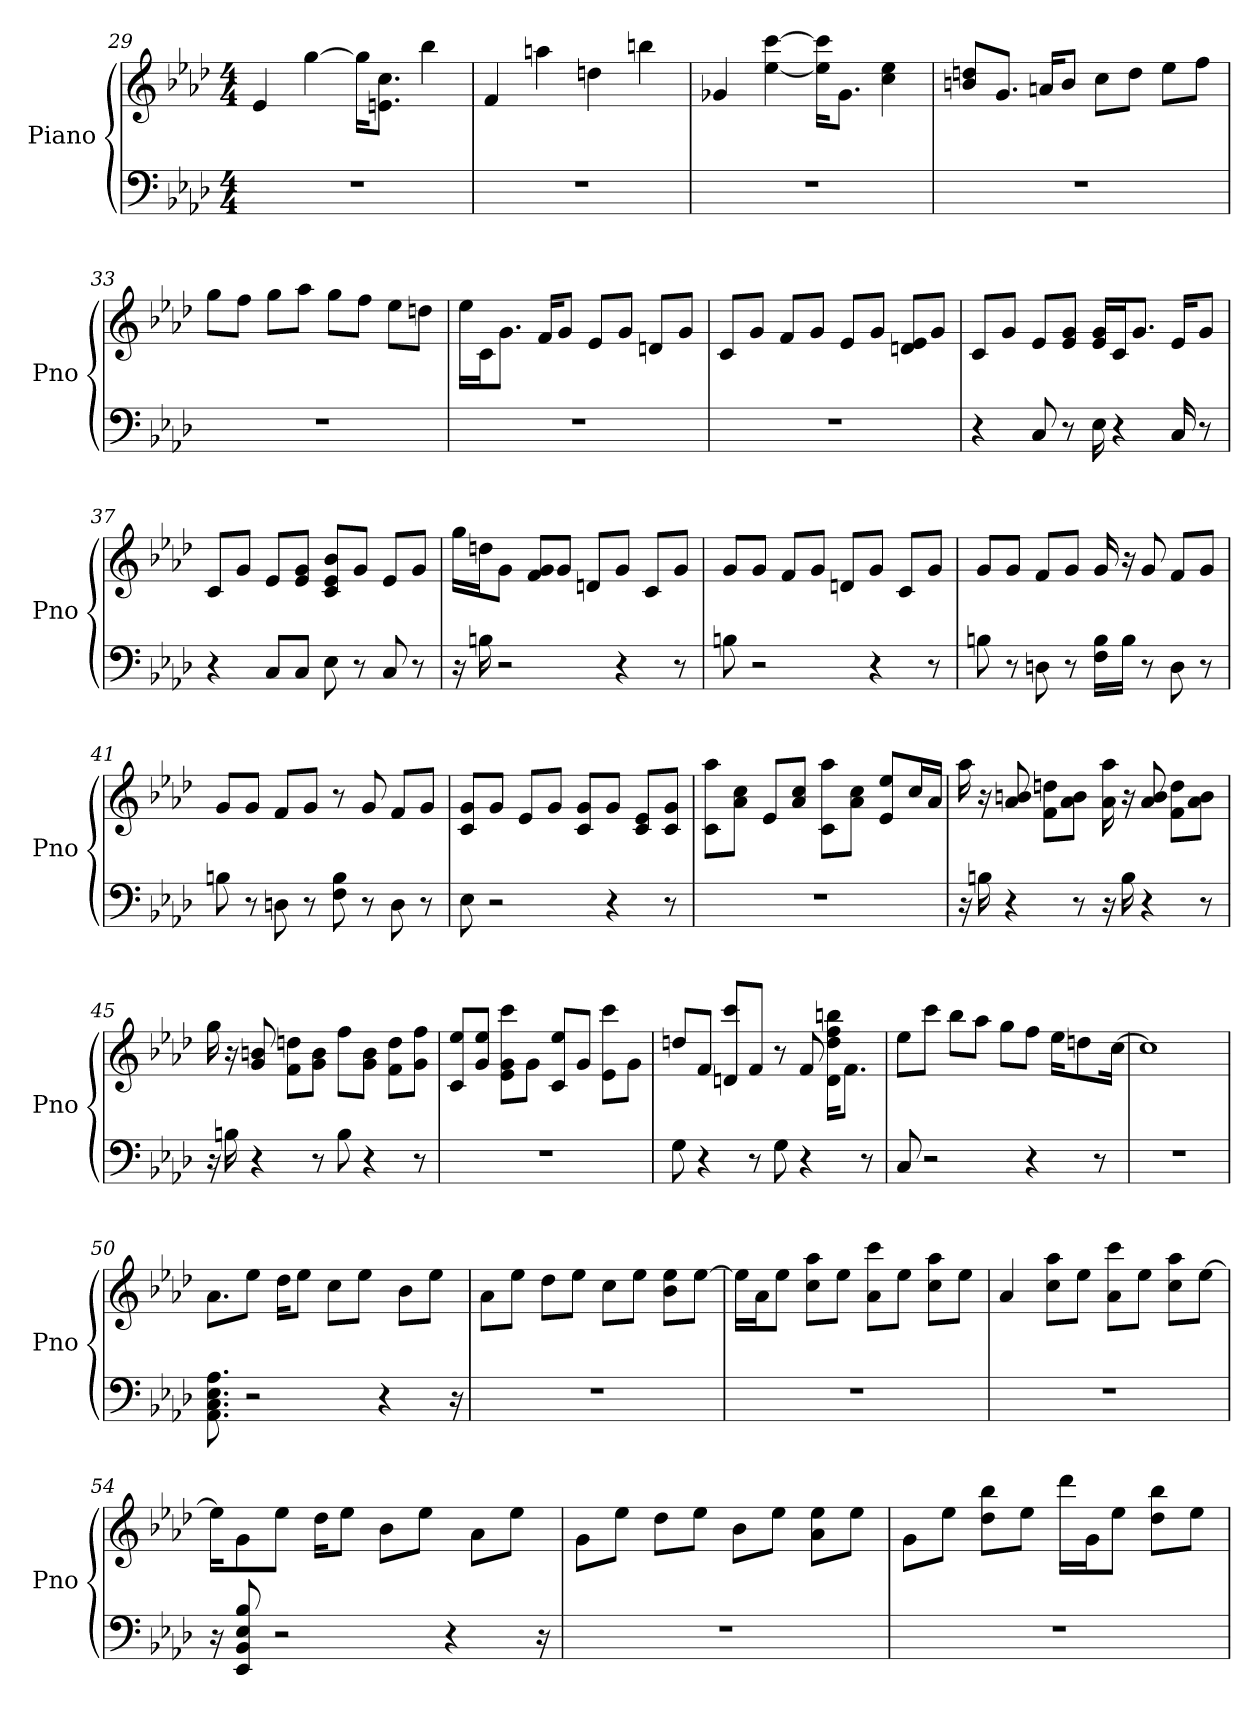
**kern	**kern
*part1	*part1
*staff2	*staff1
*I"Piano	*
*I'Pno	*
*clefF4	*clefG2
*k[b-e-a-d-]	*k[b-e-a-d-]
*A-:	*A-:
*M4/4	*M4/4
=29	=29
1r	4e-
.	[4gg
.	16gg\KL]
.	8.e\ 8.cc\J
.	4bb-
=30	=30
1r	4f
.	4aa
.	4dd
.	4bb
=31	=31
1r	4g-
.	[4ccc [4ee-
.	16ccc]\ 16ee-]\KL
.	8.g-\J
.	4ee- 4cc
=32	=32
1r	8b/ 8dd/L
.	8.g/J
.	16a/KL
.	8b/J
.	8cc\L
.	8dd\J
.	8ee-\L
.	8ff\J
=33	=33
1r	8gg\L
.	8ff\J
.	8gg\L
.	8aa-\J
.	8gg\L
.	8ff\J
.	8ee-\L
.	8dd\J
=34	=34
1r	16ee-\LL
.	16c\J
.	8.g\J
.	16f/KL
.	8g/J
.	8e-/L
.	8g/J
.	8d/L
.	8g/J
=35	=35
1r	8c/L
.	8g/J
.	8f/L
.	8g/J
.	8e-/L
.	8g/J
.	8d/ 8e-/L
.	8g/J
=36	=36
4r	8c/L
.	8g/J
8C	8e-/L
8r	8g/ 8e-/J
16E-	16e-/ 16g/LL
4r	16c/J
.	8.g/J
16C	16e-/KL
8r	8g/J
=37	=37
4r	8c/L
.	8g/J
8C/L	8e-/L
8C/J	8g/ 8e-/J
8E-	8c/ 8e-/ 8b-/L
8r	8g/J
8C	8e-/L
8r	8g/J
=38	=38
16r	16gg\LL
16B	16dd\J
2r	8g\J
.	8g/ 8f/L
.	8g/J
.	8d/L
4r	8g/J
.	8c/L
8r	8g/J
=39	=39
8B	8g/L
2r	8g/J
.	8f/L
.	8g/J
.	8d/L
4r	8g/J
.	8c/L
8r	8g/J
=40	=40
8B	8g/L
8r	8g/J
8D	8f/L
8r	8g/J
16F\ 16B\LL	16g
16B\JJ	16r
8r	8g
8D	8f/L
8r	8g/J
=41	=41
8B	8g/L
8r	8g/J
8D	8f/L
8r	8g/J
8F 8B	8r
8r	8g
8D	8f/L
8r	8g/J
=42	=42
8E-	8g/ 8c/L
2r	8g/J
.	8e-/L
.	8g/J
.	8g/ 8c/L
4r	8g/J
.	8e-/ 8c/L
8r	8g/ 8c/J
=43	=43
1r	8aa-\ 8c\L
.	8cc\ 8a-\J
.	8e-/L
.	8cc/ 8a-/J
.	8aa-\ 8c\L
.	8a-\ 8cc\J
.	8e-/ 8ee-/L
.	16cc/L
.	16a-/JJ
=44	=44
16r	16aa-
16B	16r
4r	8b 8a-
.	8dd\ 8f\L
8r	8b\ 8a-\J
16r	16a- 16aa-
16B	16r
4r	8b 8a-
.	8dd\ 8f\L
8r	8b\ 8a-\J
=45	=45
16r	16gg
16B	16r
4r	8b 8g
.	8dd\ 8f\L
8r	8b\ 8g\J
8B	8ff\L
4r	8b\ 8g\J
.	8dd\ 8f\L
8r	8ff\ 8g\J
=46	=46
1r	8c/ 8ee-/L
.	8g/ 8ee-/J
.	8ccc\ 8g\ 8e-\L
.	8g\J
.	8c/ 8ee-/L
.	8g/J
.	8ccc\ 8e-\L
.	8g\J
=47	=47
8G	8dd/L
4r	8f/J
.	8d/ 8ccc/L
8r	8f/J
8G	8r
4r	8f
.	16ff\ 16dd\ 16bb\ 16d\KL
.	8.f\J
8r	.
=48	=48
8C	8ee-\L
2r	8ccc\J
.	8bb-\L
.	8aa-\J
.	8gg\L
4r	8ff\J
.	16ee-\KL
.	8dd\
8r	.
.	[16cc\Jk
=49	=49
1r	1cc]
=50	=50
8.E- 8.C 8.A- 8.AA-	8.a-\L
2r	8ee-\J
.	16dd-\KL
.	8ee-\J
.	8cc\L
.	8ee-\J
4r	.
.	8b-\L
.	8ee-\J
16r	.
=51	=51
1r	8a-\L
.	8ee-\J
.	8dd-\L
.	8ee-\J
.	8cc\L
.	8ee-\J
.	8ee-\ 8b-\L
.	[8ee-\J
=52	=52
1r	16ee-\LL]
.	16a-\J
.	8ee-\J
.	8aa-\ 8cc\L
.	8ee-\J
.	8a-\ 8ccc\L
.	8ee-\J
.	8cc\ 8aa-\L
.	8ee-\J
=53	=53
1r	4a-
.	8aa-\ 8cc\L
.	8ee-\J
.	8ccc\ 8a-\L
.	8ee-\J
.	8cc\ 8aa-\L
.	[8ee-\J
=54	=54
16r	16ee-\KL]
8E- 8BB- 8EE- 8B-	8g\
2r	8ee-\J
.	16dd-\KL
.	8ee-\J
.	8b-\L
.	8ee-\J
4r	.
.	8a-\L
.	8ee-\J
16r	.
=55	=55
1r	8g\L
.	8ee-\J
.	8dd-\L
.	8ee-\J
.	8b-\L
.	8ee-\J
.	8a-\ 8ee-\L
.	8ee-\J
=56	=56
1r	8g\L
.	8ee-\J
.	8bb-\ 8dd-\L
.	8ee-\J
.	16ddd-\LL
.	16g\J
.	8ee-\J
.	8dd-\ 8bb-\L
.	8ee-\J
=	=
*-	*-
